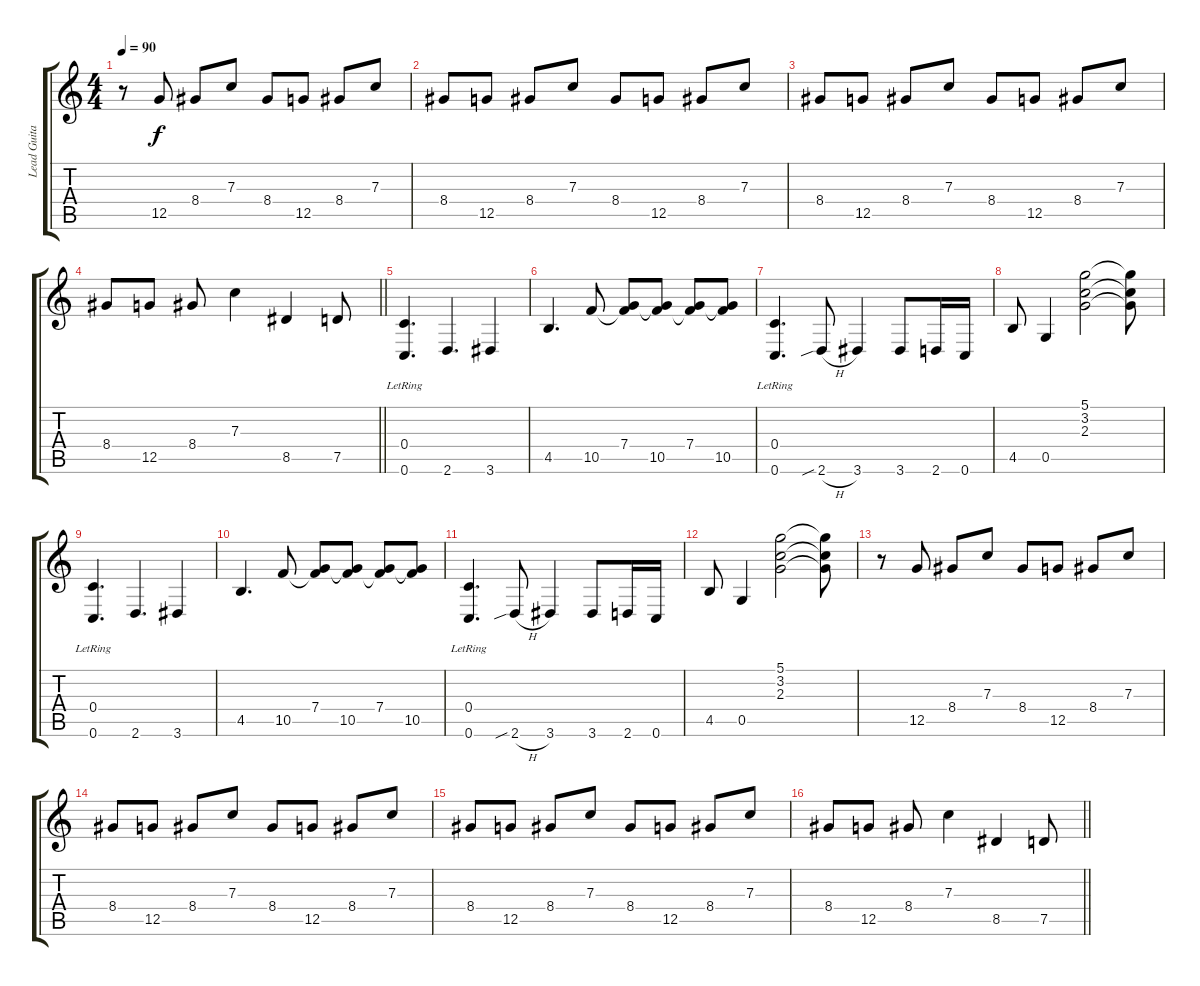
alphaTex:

\track ("Lead Guitar 1" "Lead Guita") {instrument overdrivenguitar}
\staff {score tabs}
\tuning (D4 A3 F3 C3 G2 C2) {hide}
\ts (4 4)
\tempo 90
\clef g2
\ks c
r.8{dy f} 12.5.8 8.4.8 7.3.8 8.4.8 12.5.8 8.4.8 7.3.8 |
8.4.8 12.5.8 8.4.8 7.3.8 8.4.8 12.5.8 8.4.8 7.3.8 |
8.4.8 12.5.8 8.4.8 7.3.8 8.4.8 12.5.8 8.4.8 7.3.8 |
\barLineRight lightlight
8.4.8 12.5.8 8.4.8 7.3.4 8.5.4 7.5.8 |
(0.4{lr} 0.6{lr}).4{d} 2.6.4{d} 3.6.4 |
4.5.4{d} 10.5.8 (7.4 10.5{t}).8 (7.4{t} 10.5).8 (7.4 10.5{t}).8 (7.4{t} 10.5).8 |
(0.4{lr} 0.6{lr}).4{d} 2.6{sib h}.8 3.6.4 3.6.8 2.6.16 0.6.16 |
4.5.8 0.5.4 (5.1 3.2 2.3).2 (5.1{t} 3.2{t} 2.3{t}).8 |
(0.4{lr} 0.6{lr}).4{d} 2.6.4{d} 3.6.4 |
4.5.4{d} 10.5.8 (7.4 10.5{t}).8 (7.4{t} 10.5).8 (7.4 10.5{t}).8 (7.4{t} 10.5).8 |
(0.4{lr} 0.6{lr}).4{d} 2.6{sib h}.8 3.6.4 3.6.8 2.6.16 0.6.16 |
4.5.8 0.5.4 (5.1 3.2 2.3).2 (5.1{t} 3.2{t} 2.3{t}).8 |
r.8 12.5.8 8.4.8 7.3.8 8.4.8 12.5.8 8.4.8 7.3.8 |
8.4.8 12.5.8 8.4.8 7.3.8 8.4.8 12.5.8 8.4.8 7.3.8 |
8.4.8 12.5.8 8.4.8 7.3.8 8.4.8 12.5.8 8.4.8 7.3.8 |
\barLineRight lightlight
8.4.8 12.5.8 8.4.8 7.3.4 8.5.4 7.5.8
